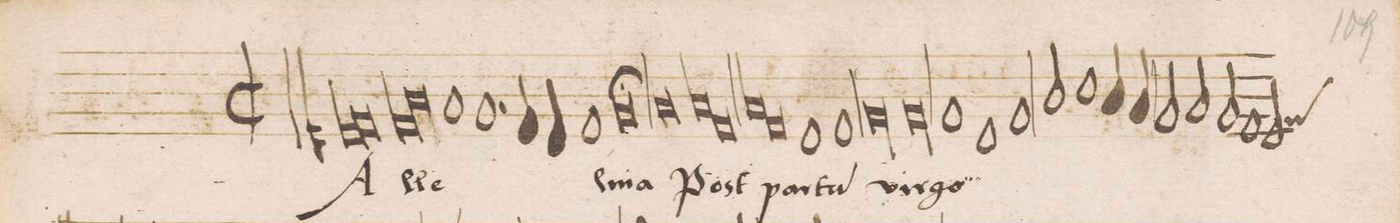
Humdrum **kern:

**kern	**text
*I"DISCANTVS	*
*clefC1	*
*k[]	*
*met(C|)	*
*M2/1	*
*2\right	*
*lig	*
1c	Al-
1d	.
*Xlig	*
=2-	=2-
*lig	*
1d	-le-
1f	.
*Xlig	*
=3-	=3-
1f	.
1.e	.
=4-	=4-
4d/	.
4c/	.
1d	-lu-
=5-	=5-
0e;	-ia
=6-	=6-
0f	Post
=7-	=7-
*lig	*
1f	.
1d	.
*Xlig	*
=8-	=8-
*lig	*
1f	par-
1d	.
*Xlig	*
=9-	=9-
1c	-tu(m)
1d	.
=10-	=10-
00e\	vir-
=11-	=11-
=12-	=12-
00e\	-go
=13-	=13-
=14-	=14-
1e	.
1c	.
=15-	=15-
1e	.
2g/	.
1a\	.
=16-	=16-
4g/	.
4f/	.
2e/	.
2f/	.
=17-	=17-
2e/	.
1d	.
*custos:d	*
2c/	.
=18-	=18-
*-	*-
